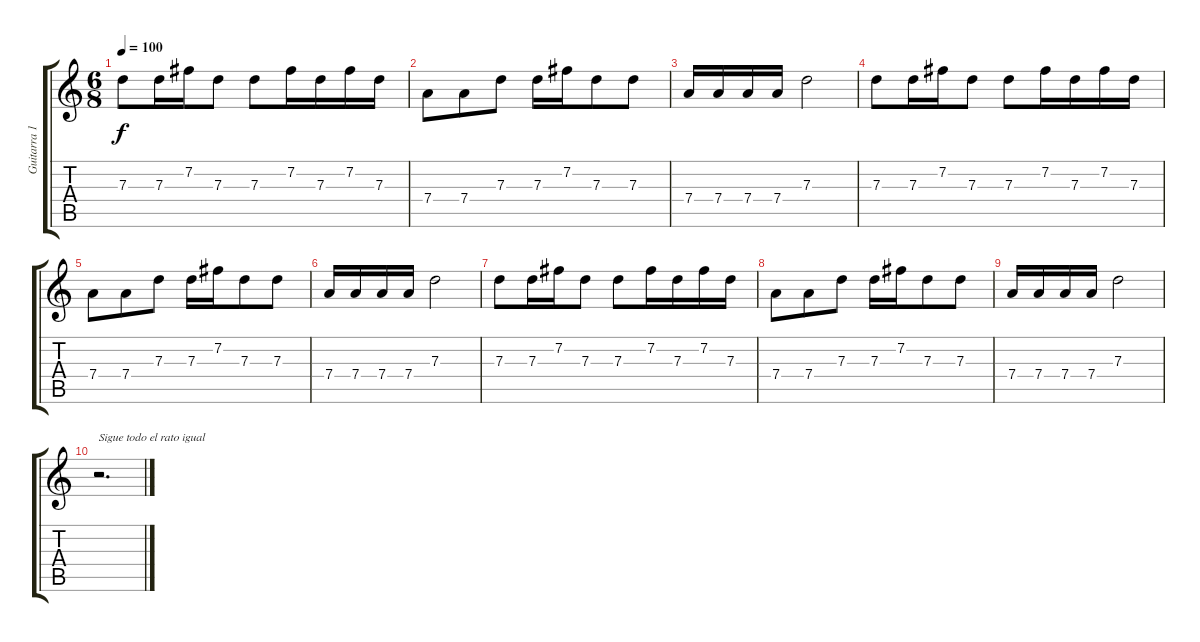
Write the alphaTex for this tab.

\track ("Guitarra 1" "Guitarra 1") {instrument overdrivenguitar}
\staff {score tabs}
\tuning (E4 B3 G3 D3 A2 E2) {hide}
\ts (6 8)
\tempo 100
\clef g2
\ks c
7.3.8{dy f instrument overdrivenguitar} 7.3.16 7.2.16 7.3.8 7.3.8 7.2.16 7.3.16 7.2.16 7.3.16 |
7.4.8 7.4.8 7.3.8 7.3.16 7.2.16 7.3.8 7.3.8 |
7.4.16 7.4.16 7.4.16 7.4.16 7.3.2 |
7.3.8 7.3.16 7.2.16 7.3.8 7.3.8 7.2.16 7.3.16 7.2.16 7.3.16 |
7.4.8 7.4.8 7.3.8 7.3.16 7.2.16 7.3.8 7.3.8 |
7.4.16 7.4.16 7.4.16 7.4.16 7.3.2 |
7.3.8 7.3.16 7.2.16 7.3.8 7.3.8 7.2.16 7.3.16 7.2.16 7.3.16 |
7.4.8 7.4.8 7.3.8 7.3.16 7.2.16 7.3.8 7.3.8 |
7.4.16 7.4.16 7.4.16 7.4.16 7.3.2 |
r.2{d txt "Sigue todo el rato igual"}
